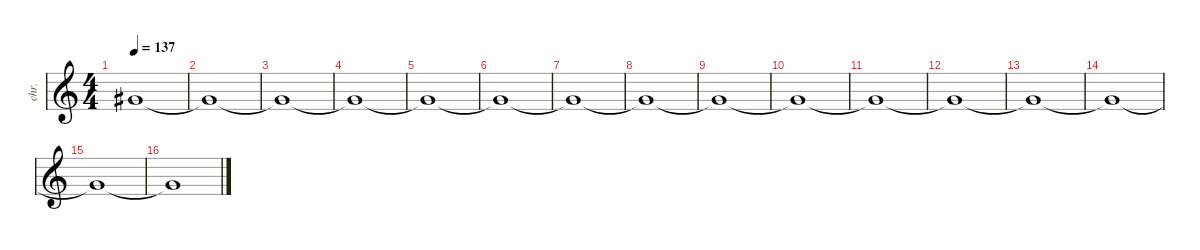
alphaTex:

\defaultSystemsLayout 4
\hideDynamics
\bracketExtendMode nobrackets
\otherSystemsTrackNameOrientation horizontal
\track ("Per Wiberg" "chr.") {instrument choiraahs}
\staff {score}
\tuning (E4 B3 G3 D3 A2 E2)
\ts (4 4)
\section ("" "")
\tempo 137
\clef g2
\ks c
4.1{t acc #}.1{dy f beam Up} |
4.1{t acc #}.1{beam Up} |
4.1{t acc #}.1{beam Up} |
4.1{t acc #}.1{beam Up} |
4.1{t acc #}.1{beam Up} |
4.1{t acc #}.1{beam Up} |
4.1{t acc #}.1{beam Up} |
4.1{t acc #}.1{beam Up} |
4.1{t acc #}.1{beam Up} |
4.1{t acc #}.1{beam Up} |
4.1{t acc #}.1{beam Up} |
4.1{t acc #}.1{beam Up} |
4.1{t acc #}.1{beam Up} |
4.1{t acc #}.1{beam Up} |
4.1{t acc #}.1{beam Up} |
4.1{t acc #}.1{beam Up}
